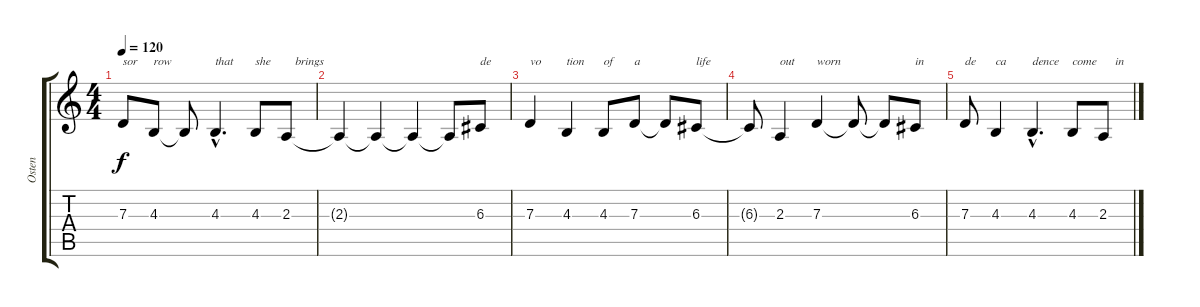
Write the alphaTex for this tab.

\track ("Osten" "Osten") {instrument choiraahs}
\staff {score tabs}
\tuning (E4 B3 G3 D3 A2 E2) {hide}
\ts (4 4)
\tempo 120
\clef g2
\ks c
7.3.8{txt "sor" dy f} 4.3.8{txt "row"} 4.3{t}.8 4.3{hac}.4{d txt "that"} 4.3.8{txt "she"} 2.3.8{txt "   brings"} |
2.3{t}.4 2.3{t}.4 2.3{t}.4 2.3{t}.8 6.3.8{txt "de"} |
7.3.4{txt "vo"} 4.3.4{txt "tion"} 4.3.8{txt "of"} 7.3.8{txt "a"} 7.3{t}.8 6.3.8{txt "life"} |
6.3{t}.8 2.3.4{txt "out"} 7.3.4{txt "worn"} 7.3{t}.8 7.3{t}.8 6.3.8{txt "in"} |
7.3.8{txt "de"} 4.3.4{txt "ca"} 4.3{hac}.4{d txt "dence"} 4.3.8{txt "come"} 2.3.8{txt "    in"}
